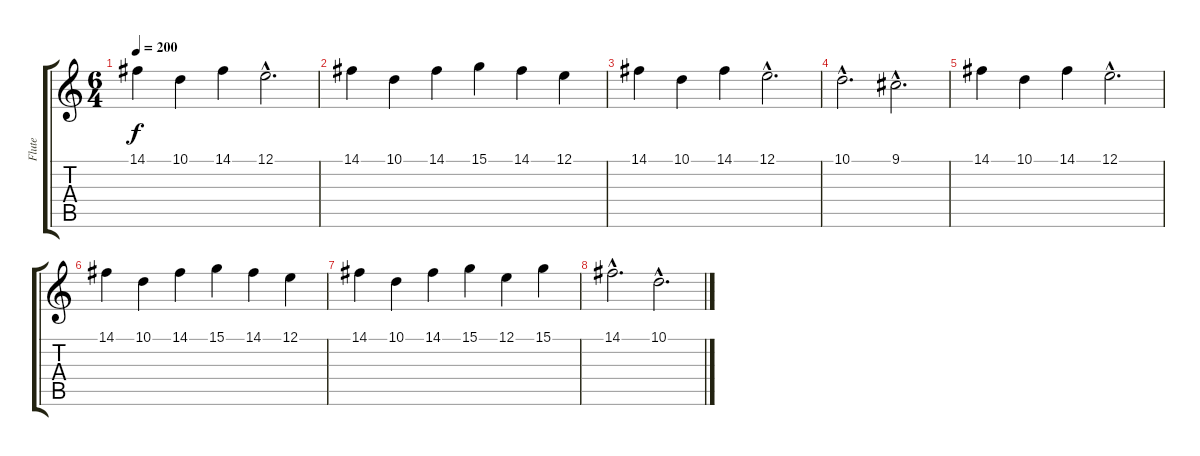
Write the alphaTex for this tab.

\track ("Flute" "Flute") {instrument piccolo}
\staff {score tabs}
\tuning (E4 B3 G3 D3 A2 E2) {hide}
\ts (6 4)
\tempo 200
\clef g2
\ks c
14.1.4{dy f} 10.1.4 14.1.4 12.1{hac}.2{d} |
14.1.4 10.1.4 14.1.4 15.1.4 14.1.4 12.1.4 |
14.1.4 10.1.4 14.1.4 12.1{hac}.2{d} |
10.1{hac}.2{d} 9.1{hac}.2{d} |
14.1.4 10.1.4 14.1.4 12.1{hac}.2{d} |
14.1.4 10.1.4 14.1.4 15.1.4 14.1.4 12.1.4 |
14.1.4 10.1.4 14.1.4 15.1.4 12.1.4 15.1.4 |
14.1{hac}.2{d} 10.1{hac}.2{d}
